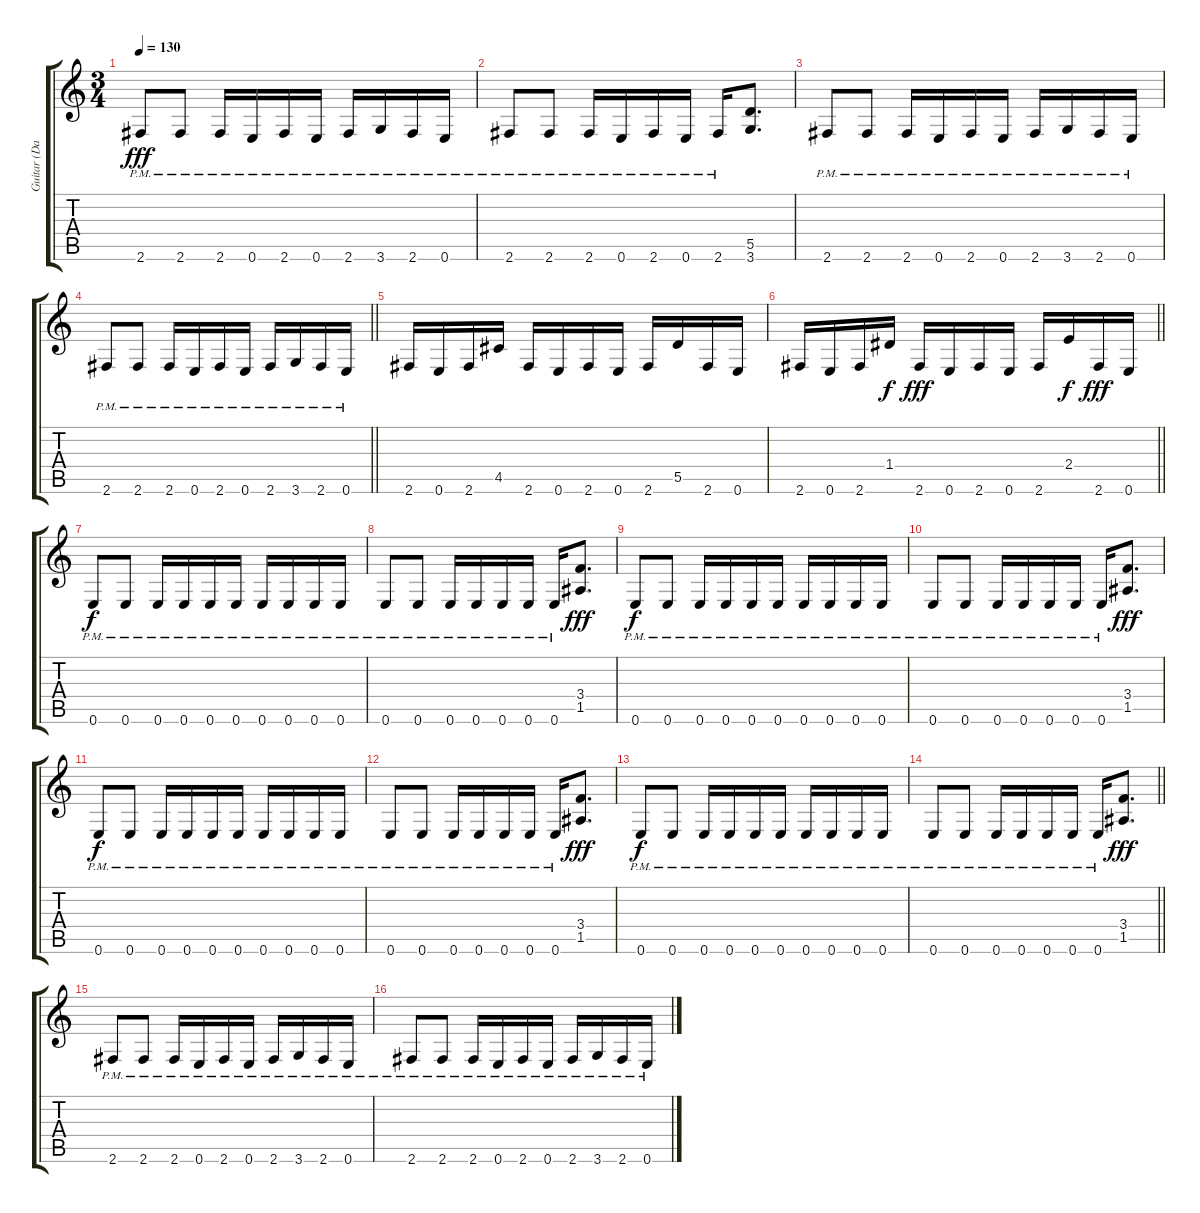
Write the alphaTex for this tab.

\track ("Guitar (Dave)" "Guitar (Da") {instrument distortionguitar}
\staff {score tabs}
\tuning (E4 B3 G3 D3 A2 E2) {hide}
\ts (3 4)
\tempo 130
\clef g2
\ks c
2.6{pm}.8{dy fff} 2.6{pm}.8 2.6{pm}.16 0.6{pm}.16 2.6{pm}.16 0.6{pm}.16 2.6{pm}.16 3.6{pm}.16 2.6{pm}.16 0.6{pm}.16 |
2.6{pm}.8 2.6{pm}.8 2.6{pm}.16 0.6{pm}.16 2.6{pm}.16 0.6{pm}.16 2.6{pm}.16 (5.5 3.6).8{d} |
2.6{pm}.8 2.6{pm}.8 2.6{pm}.16 0.6{pm}.16 2.6{pm}.16 0.6{pm}.16 2.6{pm}.16 3.6{pm}.16 2.6{pm}.16 0.6{pm}.16 |
\barLineRight lightlight
2.6{pm}.8 2.6{pm}.8 2.6{pm}.16 0.6{pm}.16 2.6{pm}.16 0.6{pm}.16 2.6{pm}.16 3.6{pm}.16 2.6{pm}.16 0.6{pm}.16 |
2.6.16 0.6.16 2.6.16 4.5.16 2.6.16 0.6.16 2.6.16 0.6.16 2.6.16 5.5.16 2.6.16 0.6.16 |
\barLineRight lightlight
2.6.16 0.6.16 2.6.16 1.4.16{dy f} 2.6.16{dy fff} 0.6.16 2.6.16 0.6.16 2.6.16 2.4.16{dy f} 2.6.16{dy fff} 0.6.16 |
0.6{pm}.8{dy f} 0.6{pm}.8 0.6{pm}.16 0.6{pm}.16 0.6{pm}.16 0.6{pm}.16 0.6{pm}.16 0.6{pm}.16 0.6{pm}.16 0.6{pm}.16 |
0.6{pm}.8 0.6{pm}.8 0.6{pm}.16 0.6{pm}.16 0.6{pm}.16 0.6{pm}.16 0.6{pm}.16 (3.4 1.5).8{d dy fff} |
0.6{pm}.8{dy f} 0.6{pm}.8 0.6{pm}.16 0.6{pm}.16 0.6{pm}.16 0.6{pm}.16 0.6{pm}.16 0.6{pm}.16 0.6{pm}.16 0.6{pm}.16 |
0.6{pm}.8 0.6{pm}.8 0.6{pm}.16 0.6{pm}.16 0.6{pm}.16 0.6{pm}.16 0.6{pm}.16 (3.4 1.5).8{d dy fff} |
0.6{pm}.8{dy f} 0.6{pm}.8 0.6{pm}.16 0.6{pm}.16 0.6{pm}.16 0.6{pm}.16 0.6{pm}.16 0.6{pm}.16 0.6{pm}.16 0.6{pm}.16 |
0.6{pm}.8 0.6{pm}.8 0.6{pm}.16 0.6{pm}.16 0.6{pm}.16 0.6{pm}.16 0.6{pm}.16 (3.4 1.5).8{d dy fff} |
0.6{pm}.8{dy f} 0.6{pm}.8 0.6{pm}.16 0.6{pm}.16 0.6{pm}.16 0.6{pm}.16 0.6{pm}.16 0.6{pm}.16 0.6{pm}.16 0.6{pm}.16 |
\barLineRight lightlight
0.6{pm}.8 0.6{pm}.8 0.6{pm}.16 0.6{pm}.16 0.6{pm}.16 0.6{pm}.16 0.6{pm}.16 (3.4 1.5).8{d dy fff} |
2.6{pm}.8 2.6{pm}.8 2.6{pm}.16 0.6{pm}.16 2.6{pm}.16 0.6{pm}.16 2.6{pm}.16 3.6{pm}.16 2.6{pm}.16 0.6{pm}.16 |
2.6{pm}.8 2.6{pm}.8 2.6{pm}.16 0.6{pm}.16 2.6{pm}.16 0.6{pm}.16 2.6{pm}.16 3.6{pm}.16 2.6{pm}.16 0.6{pm}.16
